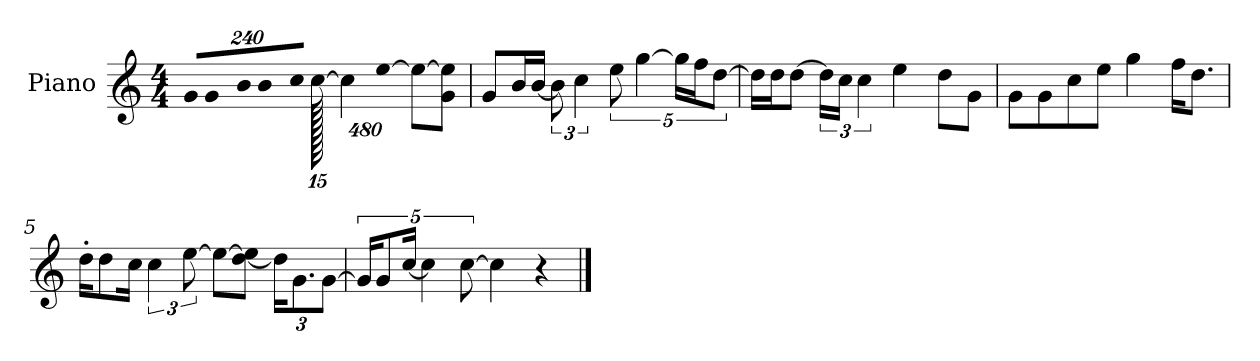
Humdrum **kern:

**kern
*part1
*staff1
*I"Piano
*I'P-no
*clefG2
*k[]
*M4/4
*MM90
*Xbrackettup
=1
!LO:N:vis=16
1920%137g/KL
!LO:N:vis=8
960%137g/
!LO:N:vis=16
1920%137b/K
!LO:N:vis=8
960%137b/
!LO:N:vis=16
1920%137cc/Jk
[1920cc\
1920%319cc\]
[12ee\
8ee\L_
8g\ 8ee\]J
=2
8g/L
16b/L
[16b/JJ
*brackettup
12b\]
6cc\
10ee\
[5gg\
20gg\LL]
20ff\J
[10dd\J
=3
16dd\LL]
16dd\J
[8dd\J
24dd\LL]
24cc\JJ
6cc\
4ee\
8dd\L
8g\J
=4
8g\L
8g\
8cc\
8ee\J
4gg\
16ff\KL
8.dd\J
!!LO:LB:g=z
=5
16dd'\KL
8dd\
16cc\Jk
6cc\
[12ee\
8ee\L_
[8dd\ 8ee\]J
*Xbrackettup
24dd\KL]
12.g\
[12g\J
=6
*brackettup
20g/KL]
10g/
[20cc/Jk
5cc\]
[10cc\
4cc\]
4r
==
*-
